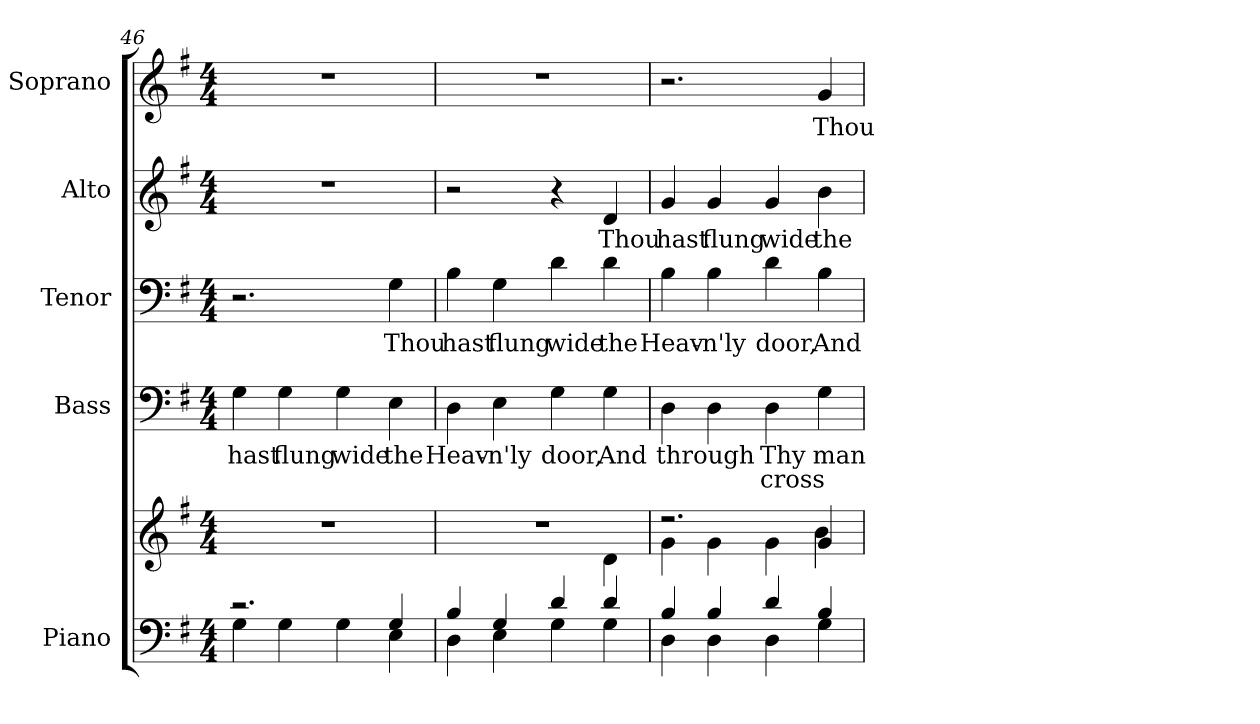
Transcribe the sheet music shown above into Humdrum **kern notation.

**kern	**kern	**kern	**text	**text	**kern	**text	**kern	**text	**kern	**text
*part5	*part5	*part4	*part4	*part4	*part3	*part3	*part2	*part2	*part1	*part1
*staff6	*staff5	*staff4	*staff4	*staff4	*staff3	*staff3	*staff2	*staff2	*staff1	*staff1
*I"Piano	*	*I"Bass	*	*	*I"Tenor	*	*I"Alto	*	*I"Soprano	*
*I'Pno.	*	*I'B.	*	*	*I'T.	*	*I'A.	*	*I'S.	*
*clefF4	*clefG2	*clefF4	*	*	*clefF4	*	*clefG2	*	*clefG2	*
*k[f#]	*k[f#]	*k[f#]	*	*	*k[f#]	*	*k[f#]	*	*k[f#]	*
*G:	*G:	*G:	*	*	*G:	*	*G:	*	*G:	*
*M4/4	*M4/4	*M4/4	*	*	*M4/4	*	*M4/4	*	*M4/4	*
=46	=46	=46	=46	=46	=46	=46	=46	=46	=46	=46
*^	*	*	*	*	*	*	*	*	*	*
!	!	!	!	!LO:LY:b:color=#000000	!	!	!	!	!	!	!
2.r	4Gi\	1r	4Gi\	hast	.	2.r	.	1r	.	1r	.
!	!	!	!	!LO:LY:b:color=#000000	!	!	!	!	!	!	!
.	4Gi\	.	4Gi\	flung	.	.	.	.	.	.	.
!	!	!	!	!LO:LY:b:color=#000000	!	!	!	!	!	!	!
.	4Gi\	.	4Gi\	wide	.	.	.	.	.	.	.
!	!	!	!	!LO:LY:b:color=#000000	!	!	!	!	!	!	!
!	!	!	!	!	!	!	!LO:LY:b:color=#000000	!	!	!	!
4Gi/	4Ei\	.	4Ei\	the	.	4Gi\	Thou	.	.	.	.
!!LO:PB:g=z
=47	=47	=47	=47	=47	=47	=47	=47	=47	=47	=47	=47
*	*	*^	*	*	*	*	*	*	*	*	*
!	!	!	!	!	!LO:LY:b:color=#000000	!	!	!	!	!	!	!
!	!	!	!	!	!	!	!	!LO:LY:b:color=#000000	!	!	!	!
4Bi/	4Di\	1r	2.ryy	4Di\	Heav-	.	4Bi\	hast	2r	.	1r	.
!	!	!	!	!	!LO:LY:b:color=#000000	!	!	!	!	!	!	!
!	!	!	!	!	!	!	!	!LO:LY:b:color=#000000	!	!	!	!
4Gi/	4Ei\	.	.	4Ei\	-n'ly	.	4Gi\	flung	.	.	.	.
!	!	!	!	!	!LO:LY:b:color=#000000	!	!	!	!	!	!	!
!	!	!	!	!	!	!	!	!LO:LY:b:color=#000000	!	!	!	!
4di/	4Gi\	.	.	4Gi\	door,	.	4di\	wide	4r	.	.	.
!	!	!	!	!	!LO:LY:b:color=#000000	!	!	!	!	!	!	!
!	!	!	!	!	!	!	!	!LO:LY:b:color=#000000	!	!	!	!
!	!	!	!	!	!	!	!	!	!	!LO:LY:b:color=#000000	!	!
4di/	4Gi\	.	4di\	4Gi\	And	.	4di\	the	4di/	Thou	.	.
=48	=48	=48	=48	=48	=48	=48	=48	=48	=48	=48	=48	=48
!	!	!	!	!	!LO:LY:b:color=#000000	!	!	!	!	!	!	!
!	!	!	!	!	!	!	!	!LO:LY:b:color=#000000	!	!	!	!
!	!	!	!	!	!	!	!	!	!	!LO:LY:b:color=#000000	!	!
4Bi/	4Di\	2.r	4gi\	4Di\	through	.	4Bi\	Heav-	4gi/	hast	2.r	.
!	!	!	!	!	!	!	!	!LO:LY:b:color=#000000	!	!	!	!
!	!	!	!	!	!	!	!	!	!	!LO:LY:b:color=#000000	!	!
4Bi/	4Di\	.	4gi\	4Di\	.	.	4Bi\	-n'ly	4gi/	flung	.	.
!	!	!	!	!	!LO:LY:b:color=#000000	!LO:LY:b:color=#000000	!	!	!	!	!	!
!	!	!	!	!	!	!	!	!LO:LY:b:color=#000000	!	!	!	!
!	!	!	!	!	!	!	!	!	!	!LO:LY:b:color=#000000	!	!
4di/	4Di\	.	4gi\	4Di\	Thy	cross	4di\	door,	4gi/	wide	.	.
!	!	!	!	!	!LO:LY:b:color=#000000	!	!	!	!	!	!	!
!	!	!	!	!	!	!	!	!LO:LY:b:color=#000000	!	!	!	!
!	!	!	!	!	!	!	!	!	!	!LO:LY:b:color=#000000	!	!
!	!	!	!	!	!	!	!	!	!	!	!	!LO:LY:b:color=#000000
4Bi/	4Gi\	4gi/	4bi\	4Gi\	man	.	4Bi\	And	4bi\	the	4gi/	Thou
*v	*v	*	*	*	*	*	*	*	*	*	*	*
*	*v	*v	*	*	*	*	*	*	*	*	*
=	=	=	=	=	=	=	=	=	=	=
*-	*-	*-	*-	*-	*-	*-	*-	*-	*-	*-
